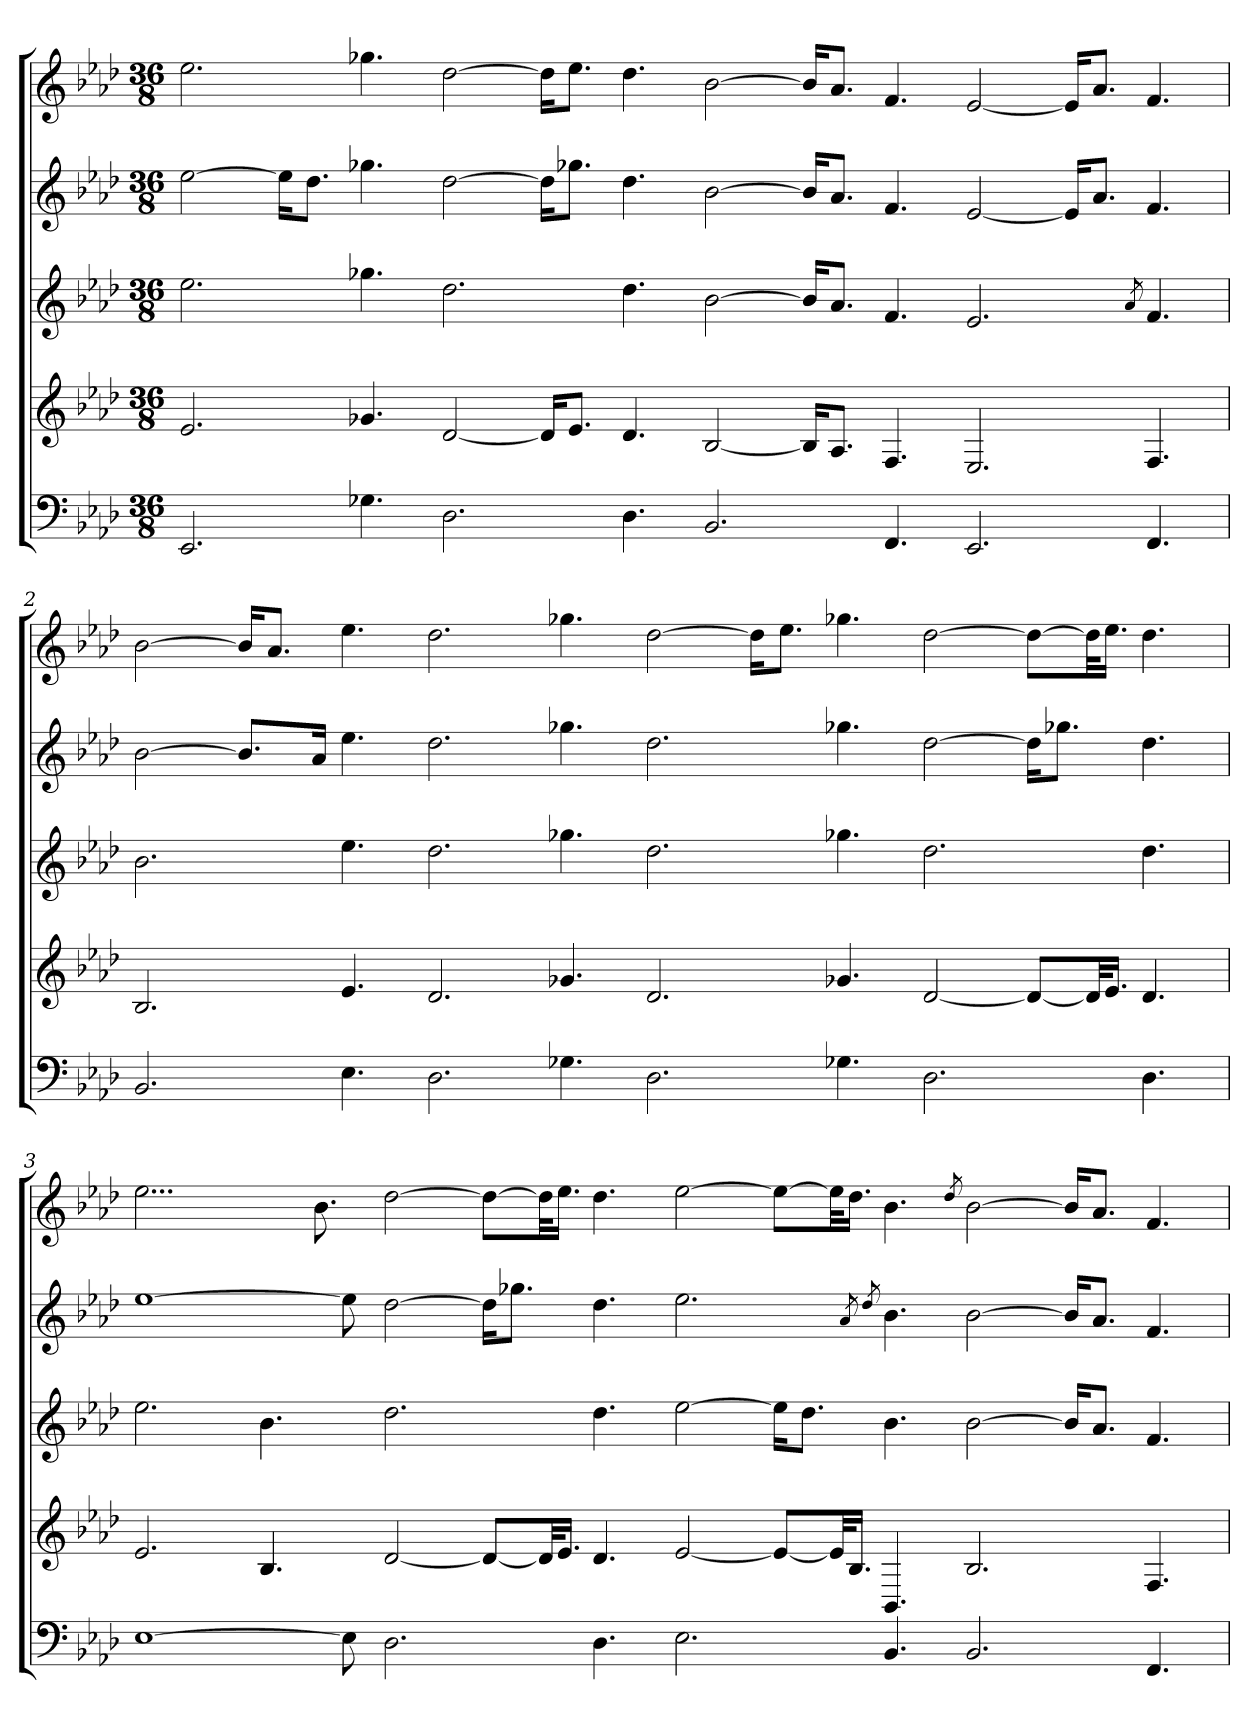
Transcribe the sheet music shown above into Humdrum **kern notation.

**kern	**kern	**kern	**kern	**kern
*part5	*part4	*part3	*part2	*part1
*staff5	*staff4	*staff3	*staff2	*staff1
*clefF4	*clefG2	*clefG2	*clefG2	*clefG2
*k[b-e-a-d-]	*k[b-e-a-d-]	*k[b-e-a-d-]	*k[b-e-a-d-]	*k[b-e-a-d-]
*M36/8	*M36/8	*M36/8	*M36/8	*M36/8
=1	=1	=1	=1	=1
2.EE-	2.e-	2.ee-	[2ee-	2.ee-
.	.	.	16ee-\KL]	.
.	.	.	8.dd-\J	.
4.G-X	4.g-X	4.gg-X	4.gg-X	4.gg-X
2.D-	[2d-	2.dd-	[2dd-	[2dd-
.	16d-/KL]	.	16dd-\KL]	16dd-\KL]
.	8.e-/J	.	8.gg-X\J	8.ee-\J
4.D-	4.d-	4.dd-	4.dd-	4.dd-
2.BB-	[2B-	[2b-	[2b-	[2b-
.	16B-/KL]	16b-/KL]	16b-/KL]	16b-/KL]
.	8.A-/J	8.a-/J	8.a-/J	8.a-/J
4.FF	4.F	4.f	4.f	4.f
2.EE-	2.E-	2.e-	[2e-	[2e-
.	.	.	16e-/KL]	16e-/KL]
.	.	.	8.a-/J	8.a-/J
.	.	8qa-	.	.
4.FF	4.F	4.f	4.f	4.f
=2	=2	=2	=2	=2
2.BB-	2.B-	2.b-	[2b-	[2b-
.	.	.	8.b-/L]	16b-/KL]
.	.	.	.	8.a-/J
.	.	.	16a-/Jk	.
4.E-	4.e-	4.ee-	4.ee-	4.ee-
2.D-	2.d-	2.dd-	2.dd-	2.dd-
4.G-X	4.g-X	4.gg-X	4.gg-X	4.gg-X
2.D-	2.d-	2.dd-	2.dd-	[2dd-
.	.	.	.	16dd-\KL]
.	.	.	.	8.ee-\J
4.G-X	4.g-X	4.gg-X	4.gg-X	4.gg-X
2.D-	[2d-	2.dd-	[2dd-	[2dd-
.	8d-/L_	.	16dd-\KL]	8dd-\L_
.	.	.	8.gg-X\J	.
.	32d-/KL]	.	.	32dd-\KL]
.	16.e-/JJ	.	.	16.ee-\JJ
4.D-	4.d-	4.dd-	4.dd-	4.dd-
=3	=3	=3	=3	=3
[1E-	2.e-	2.ee-	[1ee-	2...ee-
.	4.B-	4.b-	.	.
.	.	.	.	8.b-
8E-]	.	.	8ee-]	.
2.D-	[2d-	2.dd-	[2dd-	[2dd-
.	8d-/L_	.	16dd-\KL]	8dd-\L_
.	.	.	8.gg-X\J	.
.	32d-/KL]	.	.	32dd-\KL]
.	16.e-/JJ	.	.	16.ee-\JJ
4.D-	4.d-	4.dd-	4.dd-	4.dd-
2.E-	[2e-	[2ee-	2.ee-	[2ee-
.	8e-/L_	16ee-\KL]	.	8ee-\L_
.	.	8.dd-\J	.	.
.	32e-/KL]	.	.	32ee-\KL]
.	16.B-/JJ	.	.	16.dd-\JJ
.	.	.	8qa-	.
.	.	.	8qdd-	.
4.BB-	4.BB-	4.b-	4.b-	4.b-
.	.	.	.	8qdd-
2.BB-	2.B-	[2b-	[2b-	[2b-
.	.	16b-/KL]	16b-/KL]	16b-/KL]
.	.	8.a-/J	8.a-/J	8.a-/J
4.FF	4.F	4.f	4.f	4.f
=	=	=	=	=
*-	*-	*-	*-	*-
